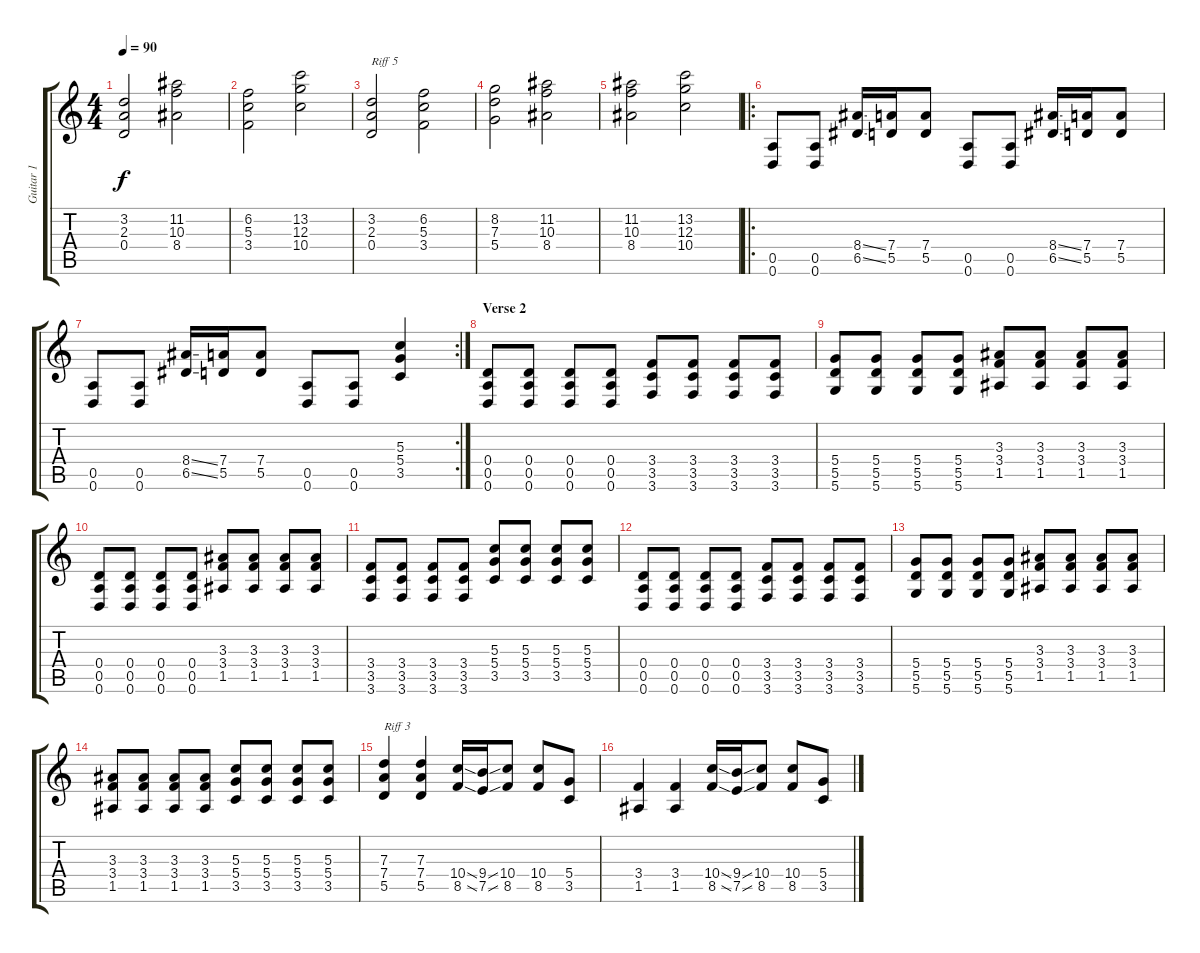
\track ("Guitar 1" "Guitar 1") {instrument distortionguitar}
\staff {score tabs}
\tuning (E4 B3 G3 D3 A2 D2) {hide}
\ts (4 4)
\tempo 90
\clef g2
\ks c
(3.2 2.3 0.4).2{dy f} (11.2 10.3 8.4).2 |
(6.2 5.3 3.4).2 (13.2 12.3 10.4).2 |
(3.2 2.3 0.4).2{txt "Riff 5"} (6.2 5.3 3.4).2 |
(8.2 7.3 5.4).2 (11.2 10.3 8.4).2 |
(11.2 10.3 8.4).2 (13.2 12.3 10.4).2 |
\ro
(0.5 0.6).8 (0.5 0.6).8 (8.4{ss} 6.5{ss}).16 (7.4 5.5).16 (7.4 5.5).8 (0.5 0.6).8 (0.5 0.6).8 (8.4{ss} 6.5{ss}).16 (7.4 5.5).16 (7.4 5.5).8 |
\rc 2
(0.5 0.6).8 (0.5 0.6).8 (8.4{ss} 6.5{ss}).16 (7.4 5.5).16 (7.4 5.5).8 (0.5 0.6).8 (0.5 0.6).8 (5.3 5.4 3.5).4 |
\section ("" "Verse 2")
(0.4 0.5 0.6).8 (0.4 0.5 0.6).8 (0.4 0.5 0.6).8 (0.4 0.5 0.6).8 (3.4 3.5 3.6).8 (3.4 3.5 3.6).8 (3.4 3.5 3.6).8 (3.4 3.5 3.6).8 |
(5.4 5.5 5.6).8 (5.4 5.5 5.6).8 (5.4 5.5 5.6).8 (5.4 5.5 5.6).8 (3.3 3.4 1.5).8 (3.3 3.4 1.5).8 (3.3 3.4 1.5).8 (3.3 3.4 1.5).8 |
(0.4 0.5 0.6).8 (0.4 0.5 0.6).8 (0.4 0.5 0.6).8 (0.4 0.5 0.6).8 (3.3 3.4 1.5).8 (3.3 3.4 1.5).8 (3.3 3.4 1.5).8 (3.3 3.4 1.5).8 |
(3.4 3.5 3.6).8 (3.4 3.5 3.6).8 (3.4 3.5 3.6).8 (3.4 3.5 3.6).8 (5.3 5.4 3.5).8 (5.3 5.4 3.5).8 (5.3 5.4 3.5).8 (5.3 5.4 3.5).8 |
(0.4 0.5 0.6).8 (0.4 0.5 0.6).8 (0.4 0.5 0.6).8 (0.4 0.5 0.6).8 (3.4 3.5 3.6).8 (3.4 3.5 3.6).8 (3.4 3.5 3.6).8 (3.4 3.5 3.6).8 |
(5.4 5.5 5.6).8 (5.4 5.5 5.6).8 (5.4 5.5 5.6).8 (5.4 5.5 5.6).8 (3.3 3.4 1.5).8 (3.3 3.4 1.5).8 (3.3 3.4 1.5).8 (3.3 3.4 1.5).8 |
(3.3 3.4 1.5).8 (3.3 3.4 1.5).8 (3.3 3.4 1.5).8 (3.3 3.4 1.5).8 (5.3 5.4 3.5).8 (5.3 5.4 3.5).8 (5.3 5.4 3.5).8 (5.3 5.4 3.5).8 |
(7.3 7.4 5.5).4{txt "Riff 3"} (7.3 7.4 5.5).4 (10.4{ss} 8.5{ss}).16 (9.4{ss} 7.5{ss}).16 (10.4 8.5).8 (10.4 8.5).8 (5.4 3.5).8 |
(3.4 1.5).4 (3.4 1.5).4 (10.4{ss} 8.5{ss}).16 (9.4{ss} 7.5{ss}).16 (10.4 8.5).8 (10.4 8.5).8 (5.4 3.5).8
